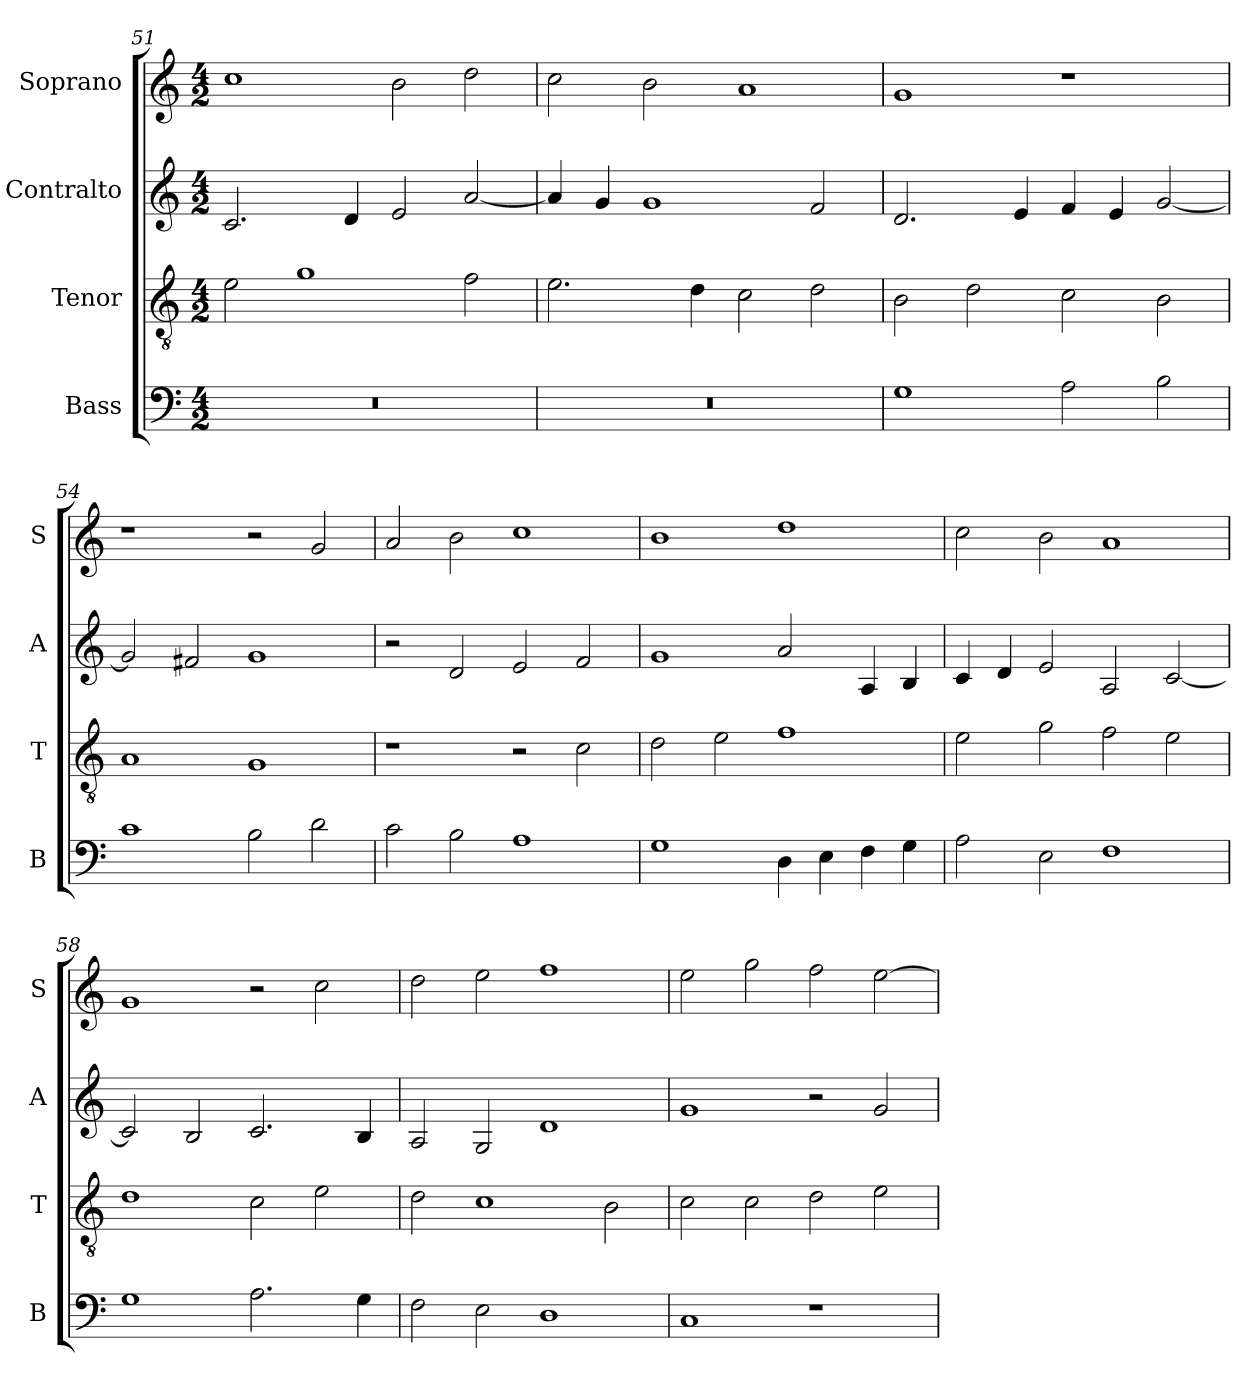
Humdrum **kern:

**kern	**kern	**kern	**kern
*part4	*part3	*part2	*part1
*staff4	*staff3	*staff2	*staff1
*I"Bass	*I"Tenor	*I"Contralto	*I"Soprano
*I'B	*I'T	*I'A	*I'S
*clefF4	*clefGv2	*clefG2	*clefG2
*k[]	*k[]	*k[]	*k[]
*C:ion	*C:ion	*C:ion	*C:ion
*M4/2	*M4/2	*M4/2	*M4/2
=51	=51	=51	=51
0r	2e	2.c	1cc
.	1g	.	.
.	.	4d	.
.	.	2e	2b
.	2f	[2a	2dd
=52	=52	=52	=52
0r	2.e	4a]	2cc
.	.	4g	.
.	.	1g	2b
.	4d	.	.
.	2c	.	1a
.	2d	2f	.
=53	=53	=53	=53
1G	2B	2.d	1g
.	2d	.	.
.	.	4e	.
2A	2c	4f	1r
.	.	4e	.
2B	2B	[2g	.
=54	=54	=54	=54
1c	1A	2g]	1r
.	.	2f#X	.
2B	1G	1g	2r
2d	.	.	2g
=55	=55	=55	=55
2c	1r	2r	2a
2B	.	2d	2b
1A	2r	2e	1cc
.	2c	2f	.
=56	=56	=56	=56
1G	2d	1g	1b
.	2e	.	.
4D	1f	2a	1dd
4E	.	.	.
4F	.	4A	.
4G	.	4B	.
=57	=57	=57	=57
2A	2e	4c	2cc
.	.	4d	.
2E	2g	2e	2b
1F	2f	2A	1a
.	2e	[2c	.
=58	=58	=58	=58
1G	1d	2c]	1g
.	.	2B	.
2.A	2c	2.c	2r
.	2e	.	2cc
4G	.	4B	.
=59	=59	=59	=59
2F	2d	2A	2dd
2E	1c	2G	2ee
1D	.	1d	1ff
.	2B	.	.
=60	=60	=60	=60
1C	2c	1g	2ee
.	2c	.	2gg
1r	2d	2r	2ff
.	2e	2g	[2ee
=	=	=	=
*-	*-	*-	*-
